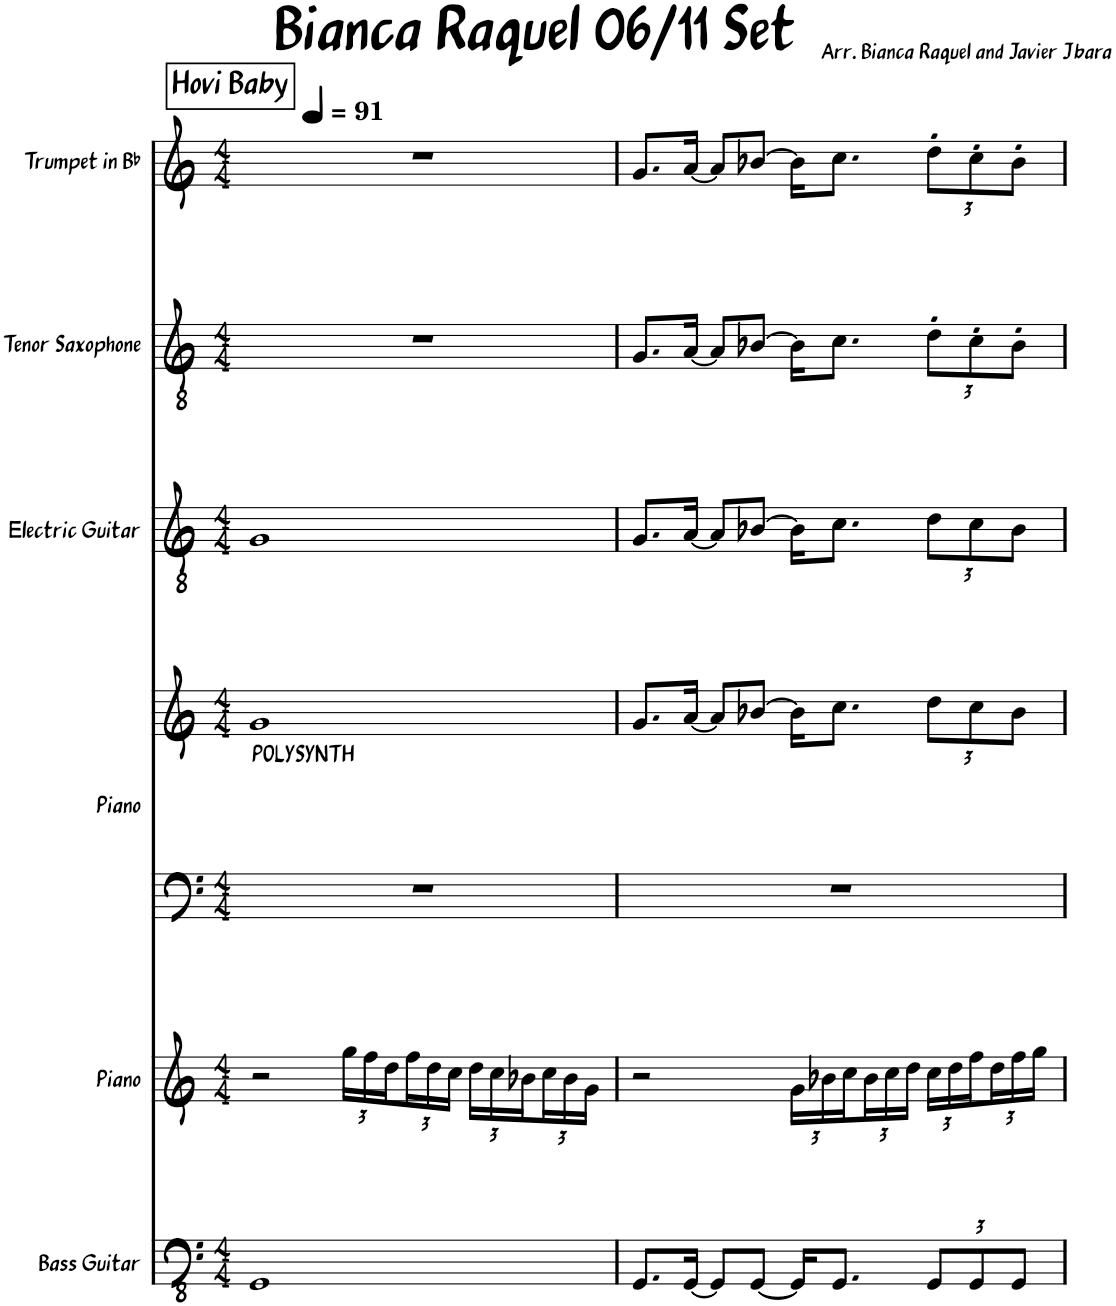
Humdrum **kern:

**kern	**kern	**kern	**kern	**kern	**kern	**kern
*part6	*part5	*part4	*part4	*part3	*part2	*part1
*staff7	*staff6	*staff5	*staff4	*staff3	*staff2	*staff1
*I"Bass Guitar	*I"Piano	*I"Piano	*	*I"Electric Guitar	*I"Tenor Saxophone	*I"Trumpet in Bb
*I'B. Guit.	*I'Pno.	*I'Pno.	*	*I'El. Guit.	*I'T. Sax.	*I'Tpt. in Bb
*clefFv4	*clefG2	*clefF4	*clefG2	*clefGv2	*clefGv2	*clefG2
*	*	*	*	*	*Trd8c14	*Trd1c2
*k[]	*k[]	*k[]	*k[]	*k[]	*k[]	*k[]
*M4/4	*M4/4	*M4/4	*M4/4	*M4/4	*M4/4	*M4/4
*MM91	*MM91	*MM91	*MM91	*MM91	*MM91	*MM91
!!LO:REH:place=s1:a:B:rj:fs=14:t=Hovi Baby
=1	=1	=1	=1	=1	=1	=1
!	!	!	!LO:TX:b:t=POLYSYNTH	!	!	!
1GGG	2r	1r	1g	1G	1r	1r
*	*Xbrackettup	*	*	*	*	*
.	24gg\LL	.	.	.	.	.
.	24ff\	.	.	.	.	.
.	24dd\	.	.	.	.	.
.	24ff\	.	.	.	.	.
.	24dd\	.	.	.	.	.
.	24cc\JJ	.	.	.	.	.
.	24dd\LL	.	.	.	.	.
.	24cc\	.	.	.	.	.
.	24b-X\	.	.	.	.	.
.	24cc\	.	.	.	.	.
.	24b-\	.	.	.	.	.
.	24g\JJ	.	.	.	.	.
=2	=2	=2	=2	=2	=2	=2
8.GGG/L	2r	1r	8.g/L	8.G/L	8.G/L	8.g/L
[16GGG/Jk	.	.	[16a/Jk	[16A/Jk	[16A/Jk	[16a/Jk
8GGG/L]	.	.	8a/L]	8A/L]	8A/L]	8a/L]
[8GGG/J	.	.	[8b-X/J	[8B-X/J	[8B-X/J	[8b-X/J
16GGG/KL]	24g\LL	.	16b-\KL]	16B-\KL]	16B-\KL]	16b-\KL]
.	24b-X\	.	.	.	.	.
8.GGG/J	.	.	8.cc\J	8.c\J	8.c\J	8.cc\J
.	24cc\	.	.	.	.	.
.	24b-\	.	.	.	.	.
.	24cc\	.	.	.	.	.
.	24dd\JJ	.	.	.	.	.
*Xbrackettup	*	*	*Xbrackettup	*Xbrackettup	*Xbrackettup	*Xbrackettup
12GGG/L	24cc\LL	.	12dd\L	12d\L	12d'\L	12dd'\L
.	24dd\	.	.	.	.	.
12GGG/	24ff\	.	12cc\	12c\	12c'\	12cc'\
.	24dd\	.	.	.	.	.
12GGG/J	24ff\	.	12b-\J	12B-\J	12B-'\J	12b-'\J
.	24gg\JJ	.	.	.	.	.
=	=	=	=	=	=	=
*-	*-	*-	*-	*-	*-	*-
